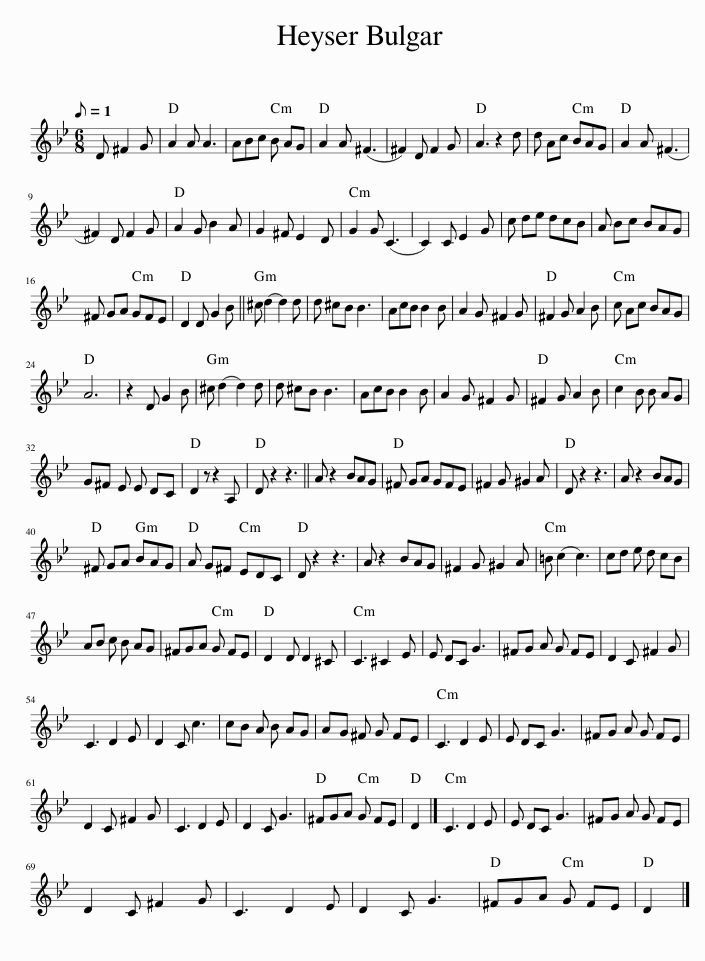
X:1
L:1/8
Q:1/8=1
M:6/8
I:linebreak $
K:Gmin
V:1 treble
V:1
 D ^F2 G | A2 A A3 | ABc B AG | A2 A (^F3 | ^F2) D F2 G | %5
 A3 z2 d | d Ac BAG | A2 A (^F3 |$ ^F2) D F2 G | A2 G B2 A | %10
 G2 ^F E2 D | G2 G (C3 | C2) C E2 G | c de dcB | A Bc BAG |$ %15
 ^F GA GFE | D2 D G2 B || ^c (d2 d2) d | d ^cB B3 | AcB B2 B | %20
 A2 G ^F2 G | ^F2 G A2 B | c Ac BAG |$ A6 | z2 D G2 B | %25
 ^c (d2 d2) d | d ^cB B3 | AcB B2 B | A2 G ^F2 G | ^F2 G A2 B | %30
 c2 B B AG |$ G^F E E DC | D2 z z2 A, | D z2 z3 || A z2 BAG | %35
 ^F GA GFE | ^F2 G ^G2 A | D z2 z3 | A z2 BAG |$ ^F GA BAG | %40
 A G^F EDC | D z2 z3 | A z2 BAG | ^F2 G ^G2 A | =B (c2 c3) | %45
 cd e d cB |$ AB c B AG | ^FGA G FE | D2 D D2 ^C | C3 ^C2 E | %50
 E DC G3 | ^FG A G FE | D2 C ^F2 G |$ C3 D2 E | D2 C c3 | %55
 cB A B AG | AG ^F G FE | C3 D2 E | E DC G3 | ^FG A G FE |$ %60
 D2 C ^F2 G | C3 D2 E | D2 C G3 | ^FGA G FE | D2 |] %65
 C3 D2 E | E DC G3 | ^FG A G FE |$ D2 C ^F2 G | C3 D2 E | %70
 D2 C G3 | ^FGA G FE | D2 |] %73
